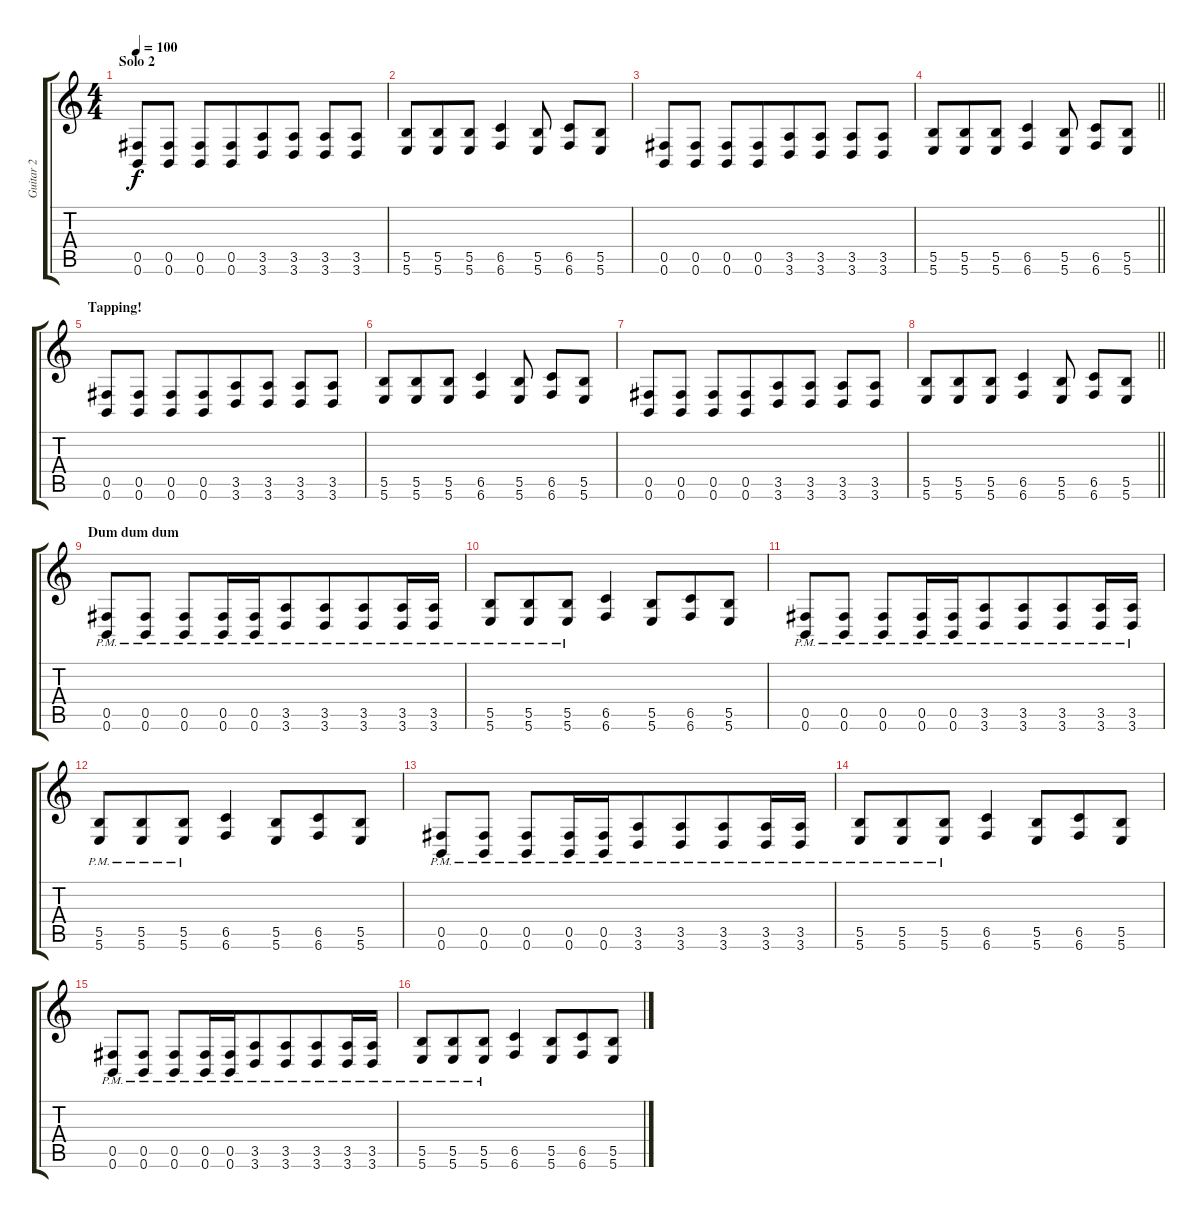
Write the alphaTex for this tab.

\track ("Guitar 2" "Guitar 2") {instrument distortionguitar bank 255}
\staff {score tabs}
\tuning (Db4 Ab3 E3 B2 Gb2 B1) {hide}
\ts (4 4)
\section ("" "Solo 2")
\tempo 100
\clef g2
\ks c
(0.5 0.6).8{dy f beam merge} (0.5 0.6).8 (0.5 0.6).8{beam merge} (0.5 0.6).8{beam merge} (3.5 3.6).8 (3.5 3.6).8 (3.5 3.6).8 (3.5 3.6).8 |
(5.5 5.6).8 (5.5 5.6).8{beam merge} (5.5 5.6).8{beam merge} (6.5 6.6).4 (5.5 5.6).8 (6.5 6.6).8{beam merge} (5.5 5.6).8 |
(0.5 0.6).8{beam merge} (0.5 0.6).8 (0.5 0.6).8{beam merge} (0.5 0.6).8{beam merge} (3.5 3.6).8 (3.5 3.6).8 (3.5 3.6).8 (3.5 3.6).8 |
\barLineRight lightlight
(5.5 5.6).8 (5.5 5.6).8{beam merge} (5.5 5.6).8{beam merge} (6.5 6.6).4 (5.5 5.6).8 (6.5 6.6).8{beam merge} (5.5 5.6).8 |
\section ("" "Tapping!")
(0.5 0.6).8{beam merge} (0.5 0.6).8 (0.5 0.6).8{beam merge} (0.5 0.6).8{beam merge} (3.5 3.6).8 (3.5 3.6).8 (3.5 3.6).8 (3.5 3.6).8 |
(5.5 5.6).8 (5.5 5.6).8{beam merge} (5.5 5.6).8{beam merge} (6.5 6.6).4 (5.5 5.6).8 (6.5 6.6).8{beam merge} (5.5 5.6).8 |
(0.5 0.6).8{beam merge} (0.5 0.6).8 (0.5 0.6).8{beam merge} (0.5 0.6).8{beam merge} (3.5 3.6).8 (3.5 3.6).8 (3.5 3.6).8 (3.5 3.6).8 |
\barLineRight lightlight
(5.5 5.6).8 (5.5 5.6).8{beam merge} (5.5 5.6).8{beam merge} (6.5 6.6).4 (5.5 5.6).8 (6.5 6.6).8{beam merge} (5.5 5.6).8 |
\section ("" "Dum dum dum")
(0.5{pm} 0.6{pm}).8 (0.5{pm} 0.6{pm}).8 (0.5{pm} 0.6{pm}).8 (0.5{pm} 0.6{pm}).16{beam merge} (0.5{pm} 0.6{pm}).16{beam merge} (3.5{pm} 3.6{pm}).8{beam merge} (3.5{pm} 3.6{pm}).8{beam merge} (3.5{pm} 3.6{pm}).8 (3.5{pm} 3.6{pm}).16 (3.5{pm} 3.6{pm}).16 |
(5.5{pm} 5.6{pm}).8{beam merge} (5.5{pm} 5.6{pm}).8{beam merge} (5.5{pm} 5.6{pm}).8{beam merge} (6.5 6.6).4 (5.5 5.6).8{beam merge} (6.5 6.6).8 (5.5 5.6).8 |
(0.5{pm} 0.6{pm}).8 (0.5{pm} 0.6{pm}).8 (0.5{pm} 0.6{pm}).8 (0.5{pm} 0.6{pm}).16{beam merge} (0.5{pm} 0.6{pm}).16{beam merge} (3.5{pm} 3.6{pm}).8{beam merge} (3.5{pm} 3.6{pm}).8{beam merge} (3.5{pm} 3.6{pm}).8 (3.5{pm} 3.6{pm}).16 (3.5{pm} 3.6{pm}).16 |
(5.5{pm} 5.6{pm}).8{beam merge} (5.5{pm} 5.6{pm}).8{beam merge} (5.5{pm} 5.6{pm}).8{beam merge} (6.5 6.6).4 (5.5 5.6).8{beam merge} (6.5 6.6).8 (5.5 5.6).8 |
(0.5{pm} 0.6{pm}).8 (0.5{pm} 0.6{pm}).8 (0.5{pm} 0.6{pm}).8 (0.5{pm} 0.6{pm}).16{beam merge} (0.5{pm} 0.6{pm}).16{beam merge} (3.5{pm} 3.6{pm}).8{beam merge} (3.5{pm} 3.6{pm}).8{beam merge} (3.5{pm} 3.6{pm}).8 (3.5{pm} 3.6{pm}).16 (3.5{pm} 3.6{pm}).16 |
(5.5{pm} 5.6{pm}).8{beam merge} (5.5{pm} 5.6{pm}).8{beam merge} (5.5{pm} 5.6{pm}).8{beam merge} (6.5 6.6).4 (5.5 5.6).8{beam merge} (6.5 6.6).8 (5.5 5.6).8 |
(0.5{pm} 0.6{pm}).8 (0.5{pm} 0.6{pm}).8 (0.5{pm} 0.6{pm}).8 (0.5{pm} 0.6{pm}).16{beam merge} (0.5{pm} 0.6{pm}).16{beam merge} (3.5{pm} 3.6{pm}).8{beam merge} (3.5{pm} 3.6{pm}).8{beam merge} (3.5{pm} 3.6{pm}).8 (3.5{pm} 3.6{pm}).16 (3.5{pm} 3.6{pm}).16 |
(5.5{pm} 5.6{pm}).8{beam merge} (5.5{pm} 5.6{pm}).8{beam merge} (5.5{pm} 5.6{pm}).8{beam merge} (6.5 6.6).4 (5.5 5.6).8{beam merge} (6.5 6.6).8 (5.5 5.6).8
